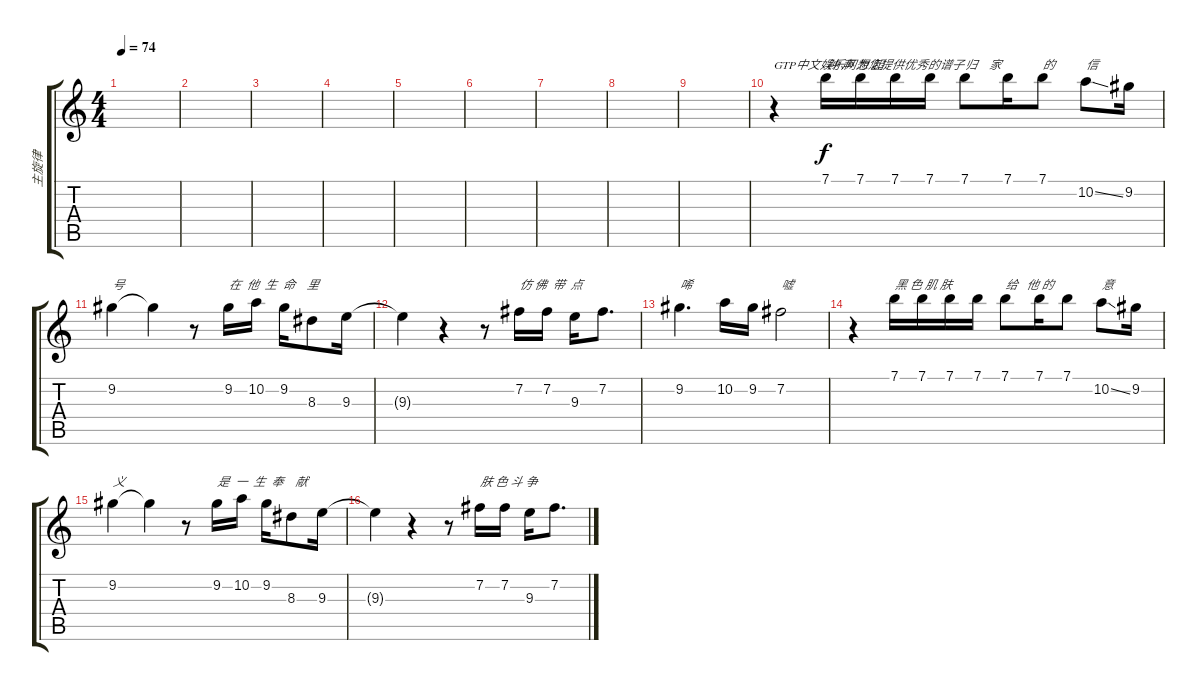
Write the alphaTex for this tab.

\track ("主旋律" "主旋律") {instrument acousticguitarsteel}
\staff {score tabs}
\tuning (E4 B3 G3 D3 A2 E2) {hide}
\ts (4 4)
\tempo 74
\clef g2
\ks c
|
|
|
|
|
|
|
|
|
r.4{txt "GTP中文娱乐网为您提供优秀的谱子"} 7.1.16{txt "钟 声 想 起 "} 7.1.16 7.1.16 7.1.16 7.1.8{txt "归    家"} 7.1.16 7.1.8{txt "的"} 10.2{ss}.8{txt "信     "} 9.2.16 |
9.2.4{txt "号"} 9.2{t}.4 r.8 9.2.16{txt "在  他  生  命　里"} 10.2.16 9.2.16 8.3.8 9.3.16 |
9.3{t}.4 r.4 r.8 7.2.16{txt "仿 佛  带  点"} 7.2.16 9.3.16 7.2.8{d} |
9.2.4{d txt "唏"} 10.2.16 9.2.16 7.2.2{txt "嘘"} |
r.4 7.1.16{txt "黑 色 肌 肤"} 7.1.16 7.1.16 7.1.16 7.1.8{txt "给   他 的"} 7.1.16 7.1.8 10.2{ss}.8{txt "意"} 9.2.16 |
9.2.4{txt "义"} 9.2{t}.4 r.8 9.2.16{txt "是  一  生  奉    献"} 10.2.16 9.2.16 8.3.8 9.3.16 |
9.3{t}.4 r.4 r.8 7.2.16{txt "肤 色 斗 争"} 7.2.16 9.3.16 7.2.8{d}
